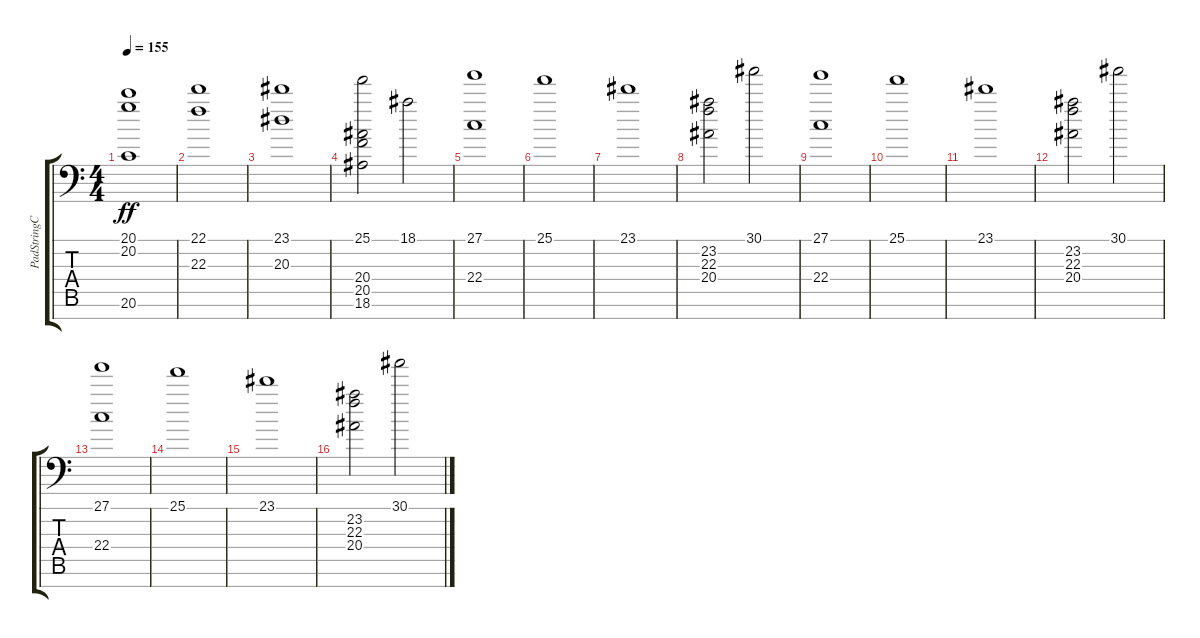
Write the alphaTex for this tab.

\track ("PadStringChoir" "PadStringC") {instrument pad3polysynth}
\staff {score tabs}
\tuning (E4 B3 G3 D3 A2 E2 C-1) {hide}
\ts (4 4)
\tempo 155
\clef f4
\ks c
(20.1 20.2 20.6).1{dy ff} |
(22.1 22.3).1 |
(23.1 20.3).1 |
(25.1 20.4 20.5 18.6).2 18.1.2 |
(27.1 22.4).1 |
25.1.1 |
23.1.1 |
(23.2 22.3 20.4).2 30.1.2 |
(27.1 22.4).1 |
25.1.1 |
23.1.1 |
(23.2 22.3 20.4).2 30.1.2 |
(27.1 22.4).1 |
25.1.1 |
23.1.1 |
(23.2 22.3 20.4).2 30.1.2
